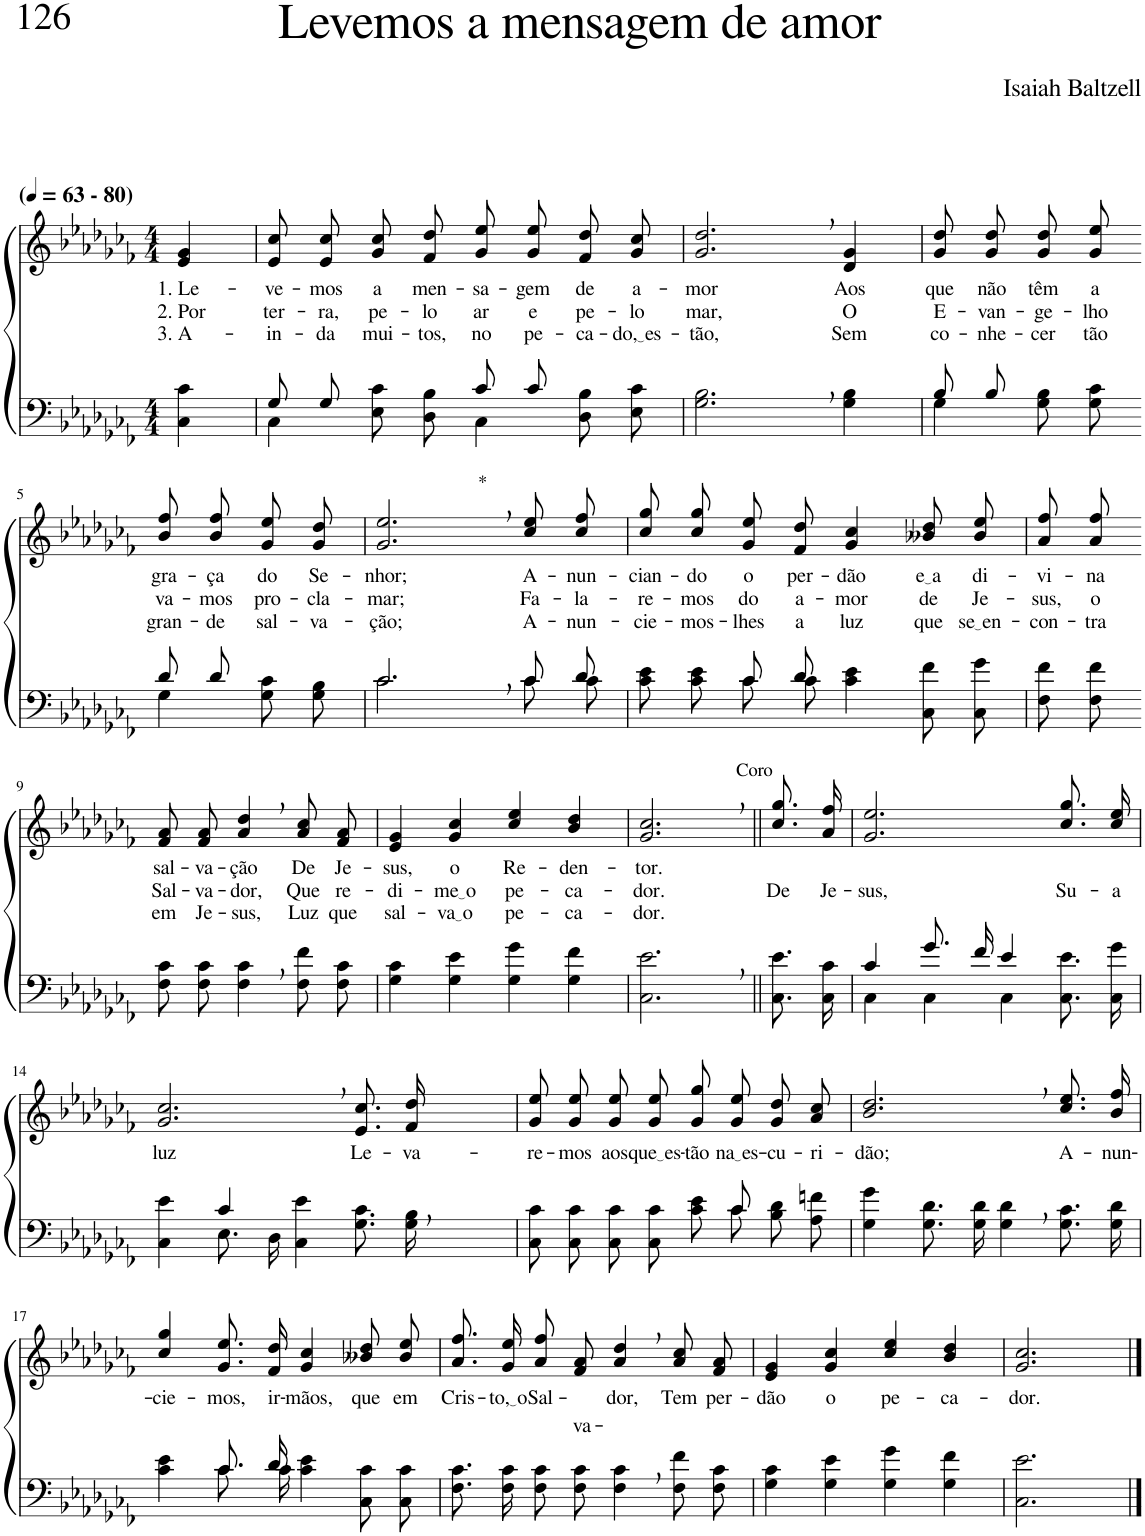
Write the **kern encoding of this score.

**kern	**kern	**text	**text	**text
*part2	*part1	*part1	*part1	*part1
*staff2	*staff1	*staff1	*staff1	*staff1
*I"Parte III e IV	*I"Parte I e II	*	*	*
*clefF4	*clefG2	*	*	*
*Trd2c3	*Trd2c3	*	*	*
*k[b-e-a-d-g-c-f-]	*k[b-e-a-d-g-c-f-]	*	*	*
*M4/4	*M4/4	*	*	*
*MM63	*MM63	*	*	*
=1	=1	=1	=1	=1
!	!LO:TX:a:B:t=(	!	!	!
!	!LO:TX:a:B:t=- 80)	!	!	!
!	!	!LO:LY:b	!LO:LY:b	!LO:LY:b
4C-\ 4c-\	4e-/ 4g-/	1. Le-	2. Por	3. A-
=2	=2	=2	=2	=2
*^	*	*	*	*
!	!	!	!LO:LY:b	!LO:LY:b	!LO:LY:b
8G-/L	4C-\	8e-/ 8cc-/L	-ve-	ter-	-in-
!	!	!	!LO:LY:b	!LO:LY:b	!LO:LY:b
8G-/J	.	8e-/ 8cc-/J	-mos	-ra,	-da
!	!	!	!LO:LY:b	!LO:LY:b	!LO:LY:b
4ryy	8E-\ 8c-\L	8g-\ 8cc-\L	a	pe-	mui-
!	!	!	!LO:LY:b	!LO:LY:b	!LO:LY:b
.	8D-\ 8B-\J	8f-\ 8dd-\J	men-	-lo	-tos,
!	!	!	!LO:LY:b	!LO:LY:b	!LO:LY:b
8c-/L	4C-\	8g-\ 8ee-\L	-sa-	ar	no
!	!	!	!LO:LY:b	!LO:LY:b	!LO:LY:b
8c-/J	.	8g-\ 8ee-\J	-gem	e	pe-
!	!	!	!LO:LY:b	!LO:LY:b	!LO:LY:b
4ryy	8D-\ 8B-\L	8f-/ 8dd-/L	de	pe-	-ca-
!	!	!	!LO:LY:b	!LO:LY:b	!LO:LY:b
.	8E-\ 8c-\J	8g-/ 8cc-/J	a-	-lo	do, es
=3	=3	=3	=3	=3	=3
!	!	!	!LO:LY:b	!LO:LY:b	!LO:LY:b
*v	*v	*	*	*	*
2.G-\, 2.B-\,	2.g-/, 2.dd-/,	-mor	mar,	-tão,
!	!	!LO:LY:b	!LO:LY:b	!LO:LY:b
4G-\ 4B-\	4d-/ 4g-/	Aos	O	Sem
=4	=4	=4	=4	=4
*^	*	*	*	*
!	!	!	!LO:LY:b	!LO:LY:b	!LO:LY:b
8B-/L	4G-\	8g-\ 8dd-\L	que	E-	co-
!	!	!	!LO:LY:b	!LO:LY:b	!LO:LY:b
8B-/J	.	8g-\ 8dd-\J	não	-van-	-nhe-
!	!	!	!LO:LY:b	!LO:LY:b	!LO:LY:b
4ryy	8G-\ 8B-\L	8g-\ 8dd-\L	têm	-ge-	-cer
!	!	!	!LO:LY:b	!LO:LY:b	!LO:LY:b
.	8G-\ 8c-\J	8g-\ 8ee-\J	a	-lho	tão
!!LO:LB:g=z
=5-	=5-	=5-	=5-	=5-	=5-
!	!	!	!LO:LY:b	!LO:LY:b	!LO:LY:b
8d-/L	4G-\	8b-\ 8ff-\L	gra-	va-	gran-
!	!	!	!LO:LY:b	!LO:LY:b	!LO:LY:b
8d-/J	.	8b-\ 8ff-\J	-ça	-mos	-de
!	!	!	!LO:LY:b	!LO:LY:b	!LO:LY:b
4ryy	8G-\ 8c-\L	8g-\ 8ee-\L	do	pro-	sal-
!	!	!	!LO:LY:b	!LO:LY:b	!LO:LY:b
.	8G-\ 8B-\J	8g-\ 8dd-\J	Se-	-cla-	-va-
=6	=6	=6	=6	=6	=6
!	!	!LO:TX:a:t=*	!	!	!
!	!	!	!LO:LY:b	!LO:LY:b	!LO:LY:b
2.c-,/	2.c-\	2.g-/, 2.ee-/,	-nhor;	-mar;	-ção;
!	!	!	!LO:LY:b	!LO:LY:b	!LO:LY:b
8c-/L	8c-\L	8cc-\ 8ee-\L	A-	Fa-	A-
!	!	!	!LO:LY:b	!LO:LY:b	!LO:LY:b
8d-/J	8c-\J	8cc-\ 8ff-\J	-nun-	-la-	-nun-
=7	=7	=7	=7	=7	=7
!	!	!	!LO:LY:b	!LO:LY:b	!LO:LY:b
4ryy	8c-\ 8e-\L	8cc-\ 8gg-\L	-cian-	-re-	-cie-
!	!	!	!LO:LY:b	!LO:LY:b	!LO:LY:b
.	8c-\ 8e-\J	8cc-\ 8gg-\J	-do	-mos	-mos-
!	!	!	!LO:LY:b	!LO:LY:b	!LO:LY:b
8c-/L	8c-\L	8g-\ 8ee-\L	o	do	-lhes
!	!	!	!LO:LY:b	!LO:LY:b	!LO:LY:b
8d-/J	8c-\J	8f-\ 8dd-\J	per-	a-	a
!	!	!	!LO:LY:b	!LO:LY:b	!LO:LY:b
2ryy	4c-\ 4e-\	4g-/ 4cc-/	-dão	-mor	luz
!	!	!	!LO:LY:b	!LO:LY:b	!LO:LY:b
.	8C-\ 8f-\L	8b--X\ 8dd-\L	e a	de	que
!	!	!	!LO:LY:b	!LO:LY:b	!LO:LY:b
.	8C-\ 8g-\J	8b--\ 8ee-\J	di-	Je-	se en
=8	=8	=8	=8	=8	=8
!	!	!	!LO:LY:b	!LO:LY:b	!LO:LY:b
*v	*v	*	*	*	*
8F-\ 8f-\L	8a-\ 8ff-\L	-vi-	-sus,	-con-
!	!	!LO:LY:b	!LO:LY:b	!LO:LY:b
8F-\ 8f-\J	8a-\ 8ff-\J	-na	o	-tra
!!LO:LB:g=z
=9-	=9-	=9-	=9-	=9-
!	!	!LO:LY:b	!LO:LY:b	!LO:LY:b
8F-\ 8c-\L	8f-/ 8a-/L	sal-	Sal-	em
!	!	!LO:LY:b	!LO:LY:b	!LO:LY:b
8F-\ 8c-\J	8f-/ 8a-/J	-va-	-va-	Je-
!	!	!LO:LY:b	!LO:LY:b	!LO:LY:b
4F-\, 4c-\,	4a-/, 4dd-/,	-ção	-dor,	-sus,
!	!	!LO:LY:b	!LO:LY:b	!LO:LY:b
8F-\ 8f-\L	8a-/ 8cc-/L	De	Que	Luz
!	!	!LO:LY:b	!LO:LY:b	!LO:LY:b
8F-\ 8c-\J	8f-/ 8a-/J	Je-	re-	que
=10	=10	=10	=10	=10
!	!	!LO:LY:b	!LO:LY:b	!LO:LY:b
4G-\ 4c-\	4e-/ 4g-/	-sus,	-di-	sal-
!	!	!LO:LY:b	!LO:LY:b	!LO:LY:b
4G-\ 4e-\	4g-/ 4cc-/	o	me o	va o
!	!	!LO:LY:b	!LO:LY:b	!LO:LY:b
4G-\ 4g-\	4cc-/ 4ee-/	Re-	pe-	pe-
!	!	!LO:LY:b	!LO:LY:b	!LO:LY:b
4G-\ 4f-\	4b-/ 4dd-/	-den-	-ca-	-ca-
=11	=11	=11	=11	=11
!	!LO:TX:a:t=Coro	!	!	!
!	!	!LO:LY:b	!LO:LY:b	!LO:LY:b
2.C-\, 2.e-\,	2.g-/, 2.cc-/,	-tor.	-dor.	-dor.
=12||	=12||	=12||	=12||	=12||
!	!	!	!LO:LY:b	!
8.C-\ 8.e-\L	8.cc-\ 8.gg-\L	.	De	.
!	!	!	!LO:LY:b	!
16C-\ 16c-\Jk	16a-\ 16ff-\Jk	.	Je-	.
=13	=13	=13	=13	=13
*^	*	*	*	*
!	!	!	!	!LO:LY:b	!
4c-/	4C-\	2.g-/ 2.ee-/	.	-sus,	.
8.g-/L	4C-\	.	.	.	.
16f-/Jk	.	.	.	.	.
4e-/	4C-\	.	.	.	.
!	!	!	!	!LO:LY:b	!
4ryy	8.C-\ 8.e-\L	8.cc-\ 8.gg-\L	.	Su-	.
!	!	!	!	!LO:LY:b	!
.	16C-\ 16g-\Jk	16cc-\ 16ee-\Jk	.	-a	.
!!LO:LB:g=z
=14	=14	=14	=14	=14	=14
!	!	!	!LO:LY:b	!	!
4ryy	4C-\ 4e-\	2.g-/, 2.cc-/,	luz	.	.
4c-/	8.E-\L	.	.	.	.
.	16D-\Jk	.	.	.	.
2ryy	4C-\ 4e-\	.	.	.	.
!	!	!	!LO:LY:b	!	!
.	8.G-\ 8.c-\L	8.e-/ 8.cc-/L	Le-	.	.
!	!	!	!LO:LY:b	!	!
.	16G-\ 16B-\Jk	16f-/ 16dd-/Jk	-va-	.	.
=15	=15	=15	=15	=15	=15
!	!	!	!LO:LY:b	!	!
2ryy	8C-\ 8c-\L	8g-\ 8ee-\L	-re-	.	.
!	!	!	!LO:LY:b	!	!
.	8C-\ 8c-\J	8g-\ 8ee-\J	-mos	.	.
!	!	!	!LO:LY:b	!	!
.	8C-\ 8c-\L	8g-\ 8ee-\L	aos	.	.
!	!	!	!LO:LY:b	!	!
.	8C-\ 8c-\J	8g-\ 8ee-\J	que es	.	.
!	!	!	!LO:LY:b	!	!
8ryy	8c-\ 8e-\L	8g-\ 8gg-\L	-tão	.	.
!	!	!	!LO:LY:b	!	!
8c-/	8c-\J	8g-\ 8ee-\J	na es	.	.
!	!	!	!LO:LY:b	!	!
4ryy	8B-\ 8d-\L	8g-/ 8dd-/L	-cu-	.	.
!	!	!	!LO:LY:b	!	!
.	8A-\ 8fn\J	8a-/ 8cc-/J	-ri-	.	.
=16	=16	=16	=16	=16	=16
!	!	!	!LO:LY:b	!	!
*v	*v	*	*	*	*
4G-\ 4g-\	2.b-/, 2.dd-/,	-dão;	.	.
8.G-\ 8.d-\L	.	.	.	.
16G-\ 16d-\Jk	.	.	.	.
4G-\, 4d-\,	.	.	.	.
!	!	!LO:LY:b	!	!
8.G-\ 8.c-\L	8.cc-\ 8.ee-\L	A-	.	.
!	!	!LO:LY:b	!	!
16G-\ 16d-\Jk	16b-\ 16ff-\Jk	-nun-	.	.
!!LO:LB:g=z
=17	=17	=17	=17	=17
*^	*	*	*	*
!	!	!	!LO:LY:b	!	!
4ryy	4c-\ 4e-\	4cc-/ 4gg-/	-cie-	.	.
!	!	!	!LO:LY:b	!	!
8.c-/L	8.c-\L	8.g-\ 8.ee-\L	-mos,	.	.
!	!	!	!LO:LY:b	!	!
16d-/Jk	16c-\Jk	16f-\ 16dd-\Jk	ir-	.	.
!	!	!	!LO:LY:b	!	!
2ryy	4c-\ 4e-\	4g-/ 4cc-/	-mãos,	.	.
!	!	!	!LO:LY:b	!	!
.	8C-\ 8c-\L	8b--X\ 8dd-\L	que	.	.
!	!	!	!LO:LY:b	!	!
.	8C-\ 8c-\J	8b--\ 8ee-\J	em	.	.
=18	=18	=18	=18	=18	=18
!	!	!	!LO:LY:b	!	!
*v	*v	*	*	*	*
8.F-\ 8.c-\L	8.a-\ 8.ff-\L	Cris-	.	.
!	!	!LO:LY:b	!	!
16F-\ 16c-\Jk	16g-\ 16ee-\Jk	to, o	.	.
!	!	!LO:LY:b	!	!
8F-\ 8c-\L	8a-/ 8ff-/L	Sal-	.	.
!	!	!LO:LY:b	!	!
8F-\ 8c-\J	8f-/ 8a-/J	-va-	.	.
!	!	!LO:LY:b	!	!
4F-\, 4c-\,	4a-/, 4dd-/,	dor,	.	.
!	!	!LO:LY:b	!	!
8F-\ 8f-\L	8a-/ 8cc-/L	-Tem	.	.
!	!	!LO:LY:b	!	!
8F-\ 8c-\J	8f-/ 8a-/J	per-	.	.
=19	=19	=19	=19	=19
!	!	!LO:LY:b	!	!
4G-\ 4c-\	4e-/ 4g-/	-dão	.	.
!	!	!LO:LY:b	!	!
4G-\ 4e-\	4g-/ 4cc-/	o	.	.
!	!	!LO:LY:b	!	!
4G-\ 4g-\	4cc-/ 4ee-/	pe-	.	.
!	!	!LO:LY:b	!	!
4G-\ 4f-\	4b-/ 4dd-/	-ca-	.	.
=20	=20	=20	=20	=20
!	!	!LO:LY:b	!	!
2.C-\ 2.e-\	2.g-/ 2.cc-/	-dor.	.	.
==	==	==	==	==
*-	*-	*-	*-	*-
